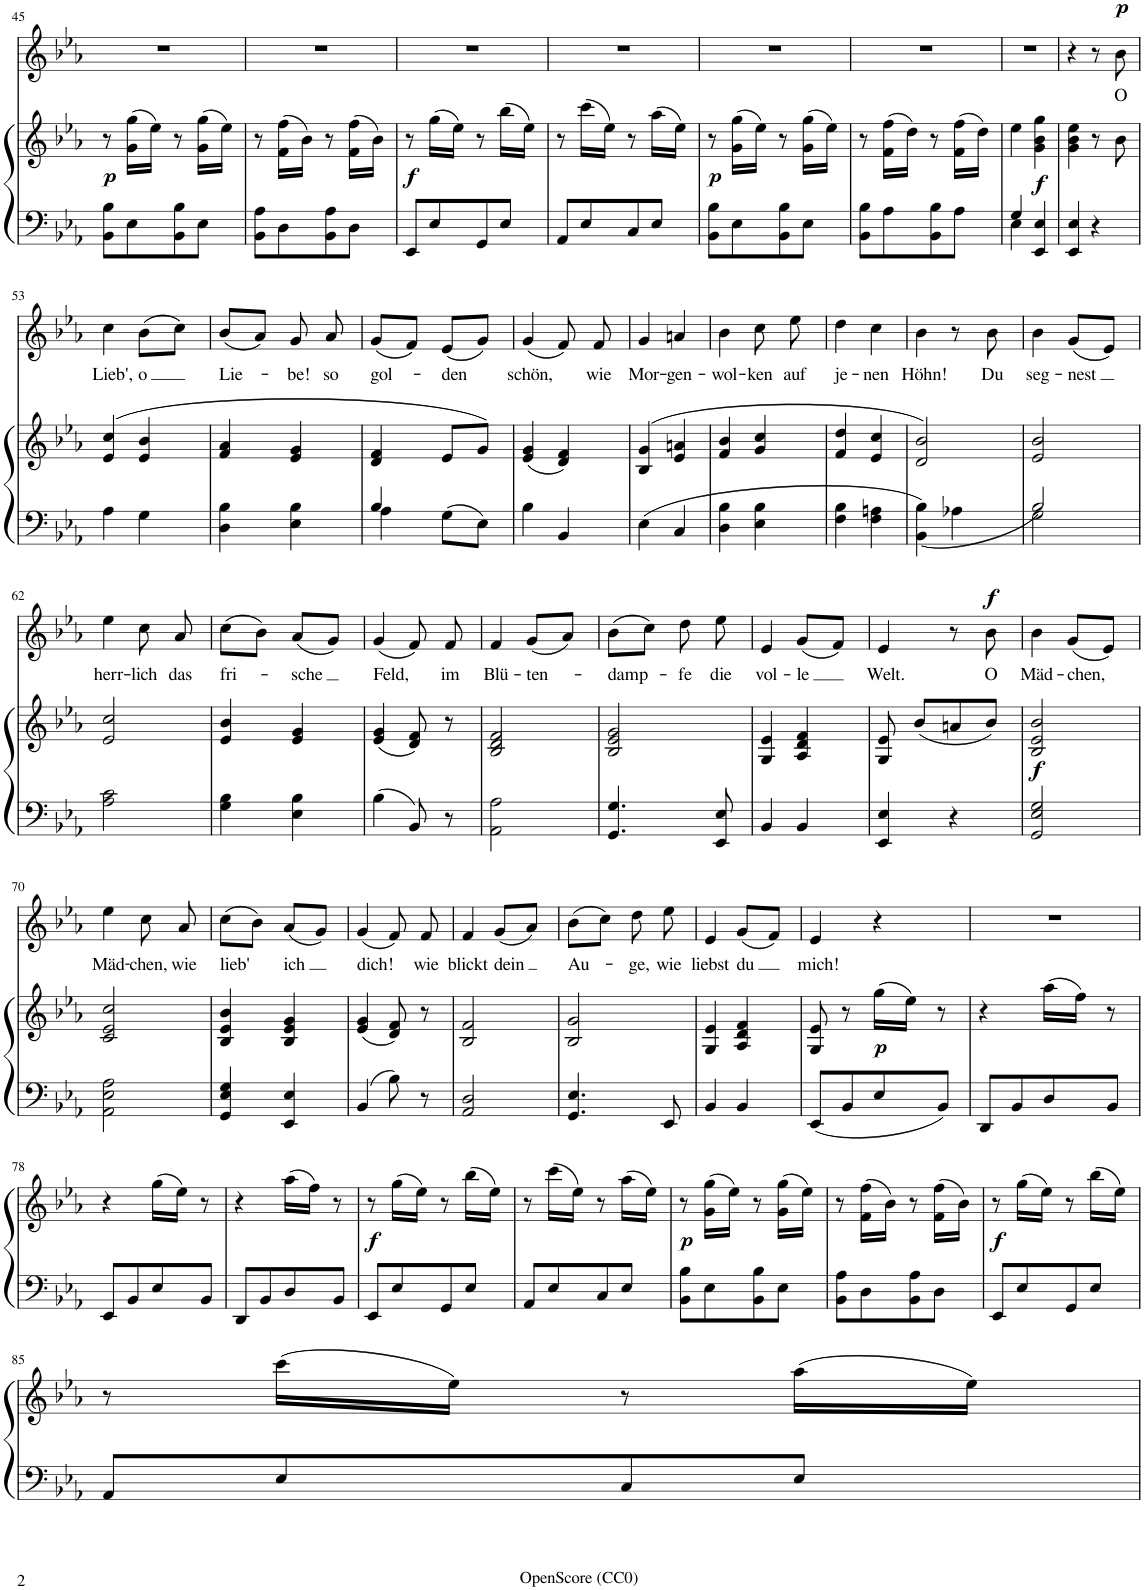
**kern	**kern	**dynam	**kern	**text	**dynam
*part2	*part2	*part2	*part1	*part1	*part1
*staff3	*staff2	*staff2/3	*staff1	*staff1	*staff1
*I"Piano	*	*	*I"Voice	*	*
*I'Pno	*	*	*	*	*
!!LO:PB:g=z
*clefF4	*clefG2	*	*clefG2	*	*
*k[b-e-a-]	*k[b-e-a-]	*	*k[b-e-a-]	*	*
*M2/4	*M2/4	*	*M2/4	*	*
=45	=45	=45	=45	=45	=45
!	!	!LO:DY:b	!	!	!
8BB-\ 8B-\L	8r	p	2r	.	.
8E-\	(16g\ 16gg\LL	.	.	.	.
.	16ee-\JJ)	.	.	.	.
8BB-\ 8B-\	8r	.	.	.	.
8E-\J	(16g\ 16gg\LL	.	.	.	.
.	16ee-\JJ)	.	.	.	.
=46	=46	=46	=46	=46	=46
8BB-\ 8A-\L	8r	.	2r	.	.
8D\	(16f\ 16ff\LL	.	.	.	.
.	16b-\JJ)	.	.	.	.
8BB-\ 8A-\	8r	.	.	.	.
8D\J	(16f\ 16ff\LL	.	.	.	.
.	16b-\JJ)	.	.	.	.
=47	=47	=47	=47	=47	=47
!	!	!LO:DY:b	!	!	!
8EE-/L	8r	f	2r	.	.
8E-/	(16gg\LL	.	.	.	.
.	16ee-\JJ)	.	.	.	.
8GG/	8r	.	.	.	.
8E-/J	(16bb-\LL	.	.	.	.
.	16ee-\JJ)	.	.	.	.
=48	=48	=48	=48	=48	=48
8AA-/L	8r	.	2r	.	.
8E-/	(16ccc\LL	.	.	.	.
.	16ee-\JJ)	.	.	.	.
8C/	8r	.	.	.	.
8E-/J	(16aa-\LL	.	.	.	.
.	16ee-\JJ)	.	.	.	.
=49	=49	=49	=49	=49	=49
!	!	!LO:DY:b	!	!	!
8BB-\ 8B-\L	8r	p	2r	.	.
8E-\	(16g\ 16gg\LL	.	.	.	.
.	16ee-\JJ)	.	.	.	.
8BB-\ 8B-\	8r	.	.	.	.
8E-\J	(16g\ 16gg\LL	.	.	.	.
.	16ee-\JJ)	.	.	.	.
=50	=50	=50	=50	=50	=50
8BB-\ 8B-\L	8r	.	2r	.	.
8A-\	(16f\ 16ff\LL	.	.	.	.
.	16dd\JJ)	.	.	.	.
8BB-\ 8B-\	8r	.	.	.	.
8A-\J	(16f\ 16ff\LL	.	.	.	.
.	16dd\JJ)	.	.	.	.
=51	=51	=51	=51	=51	=51
*^	*	*	*	*	*
4E-\	4G/	4ee-\	.	2r	.	.
!	!	!	!LO:DY:b	!	!	!
4EE-/ 4E-/	4ryy	4g\ 4b-\ 4gg\	f	.	.	.
*v	*v	*	*	*	*	*
=52	=52	=52	=52	=52	=52
4EE-/ 4E-/	4g\ 4b-\ 4ee-\	.	4r	.	.
4r	8r	.	8r	.	.
!	!	!	!	!LO:LY:b	!LO:DY:a
.	8b-\	.	8b-\	O	p
!!LO:LB:g=z
=53	=53	=53	=53	=53	=53
!	!	!	!	!LO:LY:b	!
4A-\	(>4e-/ 4cc/	.	4cc\	Lieb',	.
!	!	!	!	!LO:LY:b	!
4G\	4e-/ 4b-/	.	(8b-\L	o	.
.	.	.	8cc\J)	.	.
=54	=54	=54	=54	=54	=54
!	!	!	!	!LO:LY:b	!
4D\ 4B-\	4f/ 4a-/	.	(8b-/L	Lie-	.
.	.	.	8a-/J)	.	.
!	!	!	!	!LO:LY:b	!
4E-\ 4B-\	4e-/ 4g/	.	8g/	-be!	.
!	!	!	!	!LO:LY:b	!
.	.	.	8a-/	so	.
=55	=55	=55	=55	=55	=55
*^	*	*	*	*	*
!	!	!	!	!	!LO:LY:b	!
4B-/	4A-\	4d/ 4f/	.	(8g/L	gol-	.
.	.	.	.	8f/J)	.	.
!	!	!	!	!	!LO:LY:b	!
8G\L	4ryy	8e-/L	.	(8e-/L	-den	.
8E-\J	.	8g/J)	.	8g/J)	.	.
*v	*v	*	*	*	*	*
=56	=56	=56	=56	=56	=56
!	!	!	!	!LO:LY:b	!
4B-\	(4e-/ 4g/	.	(4g/	schön,	.
4BB-/	4d/ 4f/)	.	8f/)	.	.
!	!	!	!	!LO:LY:b	!
.	.	.	8f/	wie	.
=57	=57	=57	=57	=57	=57
!	!	!	!	!LO:LY:b	!
4E-\	(>4B-/ 4g/	.	4g/	Mor-	.
!	!	!	!	!LO:LY:b	!
4C/	4e-/ 4an/	.	4an/	-gen-	.
=58	=58	=58	=58	=58	=58
!	!	!	!	!LO:LY:b	!
4D\ 4B-\	4f/ 4b-/	.	4b-\	-wol-	.
!	!	!	!	!LO:LY:b	!
4E-\ 4B-\	4g/ 4cc/	.	8cc\	-ken	.
!	!	!	!	!LO:LY:b	!
.	.	.	8ee-\	auf	.
=59	=59	=59	=59	=59	=59
!	!	!	!	!LO:LY:b	!
4F\ 4B-\	4f/ 4dd/	.	4dd\	je-	.
!	!	!	!	!LO:LY:b	!
4F\ 4An\	4e-/ 4cc/	.	4cc\	-nen	.
=60	=60	=60	=60	=60	=60
!	!	!	!	!LO:LY:b	!
4BB-\ 4B-\	2d/ 2b-/)	.	4b-\	Höhn!	.
4A-X\	.	.	8r	.	.
!	!	!	!	!LO:LY:b	!
.	.	.	8b-\	Du	.
=61	=61	=61	=61	=61	=61
*^	*	*	*	*	*
!	!	!	!	!	!LO:LY:b	!
2G\	2B-/	2e-/ 2b-/	.	4b-\	seg-	.
!	!	!	!	!	!LO:LY:b	!
.	.	.	.	(8g/L	-nest	.
.	.	.	.	8e-/J)	.	.
*v	*v	*	*	*	*	*
!!LO:LB:g=z
=62	=62	=62	=62	=62	=62
!	!	!	!	!LO:LY:b	!
2A-\ 2c\	2e-/ 2cc/	.	4ee-\	herr-	.
!	!	!	!	!LO:LY:b	!
.	.	.	8cc\	-lich	.
!	!	!	!	!LO:LY:b	!
.	.	.	8a-/	das	.
=63	=63	=63	=63	=63	=63
!	!	!	!	!LO:LY:b	!
4G\ 4B-\	4e-/ 4b-/	.	(8cc\L	fri-	.
.	.	.	8b-\J)	.	.
!	!	!	!	!LO:LY:b	!
4E-\ 4B-\	4e-/ 4g/	.	(8a-/L	-sche	.
.	.	.	8g/J)	.	.
=64	=64	=64	=64	=64	=64
!	!	!	!	!LO:LY:b	!
4B-\	(4e-/ 4g/	.	(4g/	Feld,	.
8BB-/	8d/ 8f/)	.	8f/)	.	.
!	!	!	!	!LO:LY:b	!
8r	8r	.	8f/	im	.
=65	=65	=65	=65	=65	=65
!	!	!	!	!LO:LY:b	!
2AA-\ 2A-\	2B-/ 2d/ 2f/	.	4f/	Blü-	.
!	!	!	!	!LO:LY:b	!
.	.	.	(8g/L	-ten-	.
.	.	.	8a-/J)	.	.
=66	=66	=66	=66	=66	=66
!	!	!	!	!LO:LY:b	!
4.GG/ 4.G/	2B-/ 2e-/ 2g/	.	(8b-\L	-damp-	.
.	.	.	8cc\J)	.	.
!	!	!	!	!LO:LY:b	!
.	.	.	8dd\	-fe	.
!	!	!	!	!LO:LY:b	!
8EE-/ 8E-/	.	.	8ee-\	die	.
=67	=67	=67	=67	=67	=67
!	!	!	!	!LO:LY:b	!
4BB-/	4G/ 4e-/	.	4e-/	vol-	.
!	!	!	!	!LO:LY:b	!
4BB-/	4A-/ 4d/ 4f/	.	(8g/L	-le	.
.	.	.	8f/J)	.	.
=68	=68	=68	=68	=68	=68
!	!	!	!	!LO:LY:b	!
4EE-/ 4E-/	8G/ 8e-/	.	4e-/	Welt.	.
.	(8b-/L	.	.	.	.
4r	8an/	.	8r	.	.
!	!	!	!	!LO:LY:b	!LO:DY:a
.	8b-/J)	.	8b-\	O	f
=69	=69	=69	=69	=69	=69
!	!	!LO:DY:b	!	!LO:LY:b	!
2GG/ 2E-/ 2G/	2B-/ 2e-/ 2b-/	f	4b-\	Mäd-	.
!	!	!	!	!LO:LY:b	!
.	.	.	(8g/L	-chen,	.
.	.	.	8e-/J)	.	.
!!LO:LB:g=z
=70	=70	=70	=70	=70	=70
!	!	!	!	!LO:LY:b	!
2AA-\ 2E-\ 2A-\	2c/ 2e-/ 2cc/	.	4ee-\	Mäd-	.
!	!	!	!	!LO:LY:b	!
.	.	.	8cc\	-chen,	.
!	!	!	!	!LO:LY:b	!
.	.	.	8a-/	wie	.
=71	=71	=71	=71	=71	=71
!	!	!	!	!LO:LY:b	!
4GG/ 4E-/ 4G/	4B-/ 4e-/ 4b-/	.	(8cc\L	lieb'	.
.	.	.	8b-\J)	.	.
!	!	!	!	!LO:LY:b	!
4EE-/ 4E-/	4B-/ 4e-/ 4g/	.	(8a-/L	ich	.
.	.	.	8g/J)	.	.
=72	=72	=72	=72	=72	=72
!	!	!	!	!LO:LY:b	!
4BB-/	(4e-/ 4g/	.	(4g/	dich!	.
8B-\	8d/ 8f/)	.	8f/)	.	.
!	!	!	!	!LO:LY:b	!
8r	8r	.	8f/	wie	.
=73	=73	=73	=73	=73	=73
!	!	!	!	!LO:LY:b	!
2AA-/ 2D/	2B-/ 2f/	.	4f/	blickt	.
!	!	!	!	!LO:LY:b	!
.	.	.	(8g/L	dein	.
.	.	.	8a-/J)	.	.
=74	=74	=74	=74	=74	=74
!	!	!	!	!LO:LY:b	!
4.GG/ 4.E-/	2B-/ 2g/	.	(8b-\L	Au-	.
.	.	.	8cc\J)	.	.
!	!	!	!	!LO:LY:b	!
.	.	.	8dd\	-ge,	.
!	!	!	!	!LO:LY:b	!
8EE-/	.	.	8ee-\	wie	.
=75	=75	=75	=75	=75	=75
!	!	!	!	!LO:LY:b	!
4BB-/	4G/ 4e-/	.	4e-/	liebst	.
!	!	!	!	!LO:LY:b	!
4BB-/	4A-/ 4d/ 4f/	.	(8g/L	du	.
.	.	.	8f/J)	.	.
=76	=76	=76	=76	=76	=76
!	!	!	!	!LO:LY:b	!
8EE-/L	8G/ 8e-/	.	4e-/	mich!	.
8BB-/	8r	.	.	.	.
!	!	!LO:DY:a=2	!	!	!
8E-/	(16gg\LL	p	4r	.	.
.	16ee-\JJ)	.	.	.	.
8BB-/J	8r	.	.	.	.
=77	=77	=77	=77	=77	=77
8DD/L	4r	.	2r	.	.
8BB-/	.	.	.	.	.
8D/	(16aa-\LL	.	.	.	.
.	16ff\JJ)	.	.	.	.
8BB-/J	8r	.	.	.	.
!!LO:LB:g=z
=78	=78	=78	=78	=78	=78
8EE-/L	4r	.	2r	.	.
8BB-/	.	.	.	.	.
8E-/	(16gg\LL	.	.	.	.
.	16ee-\JJ)	.	.	.	.
8BB-/J	8r	.	.	.	.
=79	=79	=79	=79	=79	=79
8DD/L	4r	.	2r	.	.
8BB-/	.	.	.	.	.
8D/	(16aa-\LL	.	.	.	.
.	16ff\JJ)	.	.	.	.
8BB-/J	8r	.	.	.	.
=80	=80	=80	=80	=80	=80
!	!	!LO:DY:b	!	!	!
8EE-/L	8r	f	2r	.	.
8E-/	(16gg\LL	.	.	.	.
.	16ee-\JJ)	.	.	.	.
8GG/	8r	.	.	.	.
8E-/J	(16bb-\LL	.	.	.	.
.	16ee-\JJ)	.	.	.	.
=81	=81	=81	=81	=81	=81
8AA-/L	8r	.	2r	.	.
8E-/	(16ccc\LL	.	.	.	.
.	16ee-\JJ)	.	.	.	.
8C/	8r	.	.	.	.
8E-/J	(16aa-\LL	.	.	.	.
.	16ee-\JJ)	.	.	.	.
=82	=82	=82	=82	=82	=82
!	!	!LO:DY:b	!	!	!
8BB-\ 8B-\L	8r	p	2r	.	.
8E-\	(16g\ 16gg\LL	.	.	.	.
.	16ee-\JJ)	.	.	.	.
8BB-\ 8B-\	8r	.	.	.	.
8E-\J	(16g\ 16gg\LL	.	.	.	.
.	16ee-\JJ)	.	.	.	.
=83	=83	=83	=83	=83	=83
8BB-\ 8A-\L	8r	.	2r	.	.
8D\	(16f\ 16ff\LL	.	.	.	.
.	16b-\JJ)	.	.	.	.
8BB-\ 8A-\	8r	.	.	.	.
8D\J	(16f\ 16ff\LL	.	.	.	.
.	16b-\JJ)	.	.	.	.
=84	=84	=84	=84	=84	=84
!	!	!LO:DY:b	!	!	!
8EE-/L	8r	f	2r	.	.
8E-/	(16gg\LL	.	.	.	.
.	16ee-\JJ)	.	.	.	.
8GG/	8r	.	.	.	.
8E-/J	(16bb-\LL	.	.	.	.
.	16ee-\JJ)	.	.	.	.
!!LO:LB:g=z
=85	=85	=85	=85	=85	=85
8AA-/L	8r	.	2r	.	.
8E-/	(16ccc\LL	.	.	.	.
.	16ee-\JJ)	.	.	.	.
8C/	8r	.	.	.	.
8E-/J	(16aa-\LL	.	.	.	.
.	16ee-\JJ)	.	.	.	.
=	=	=	=	=	=
*-	*-	*-	*-	*-	*-
